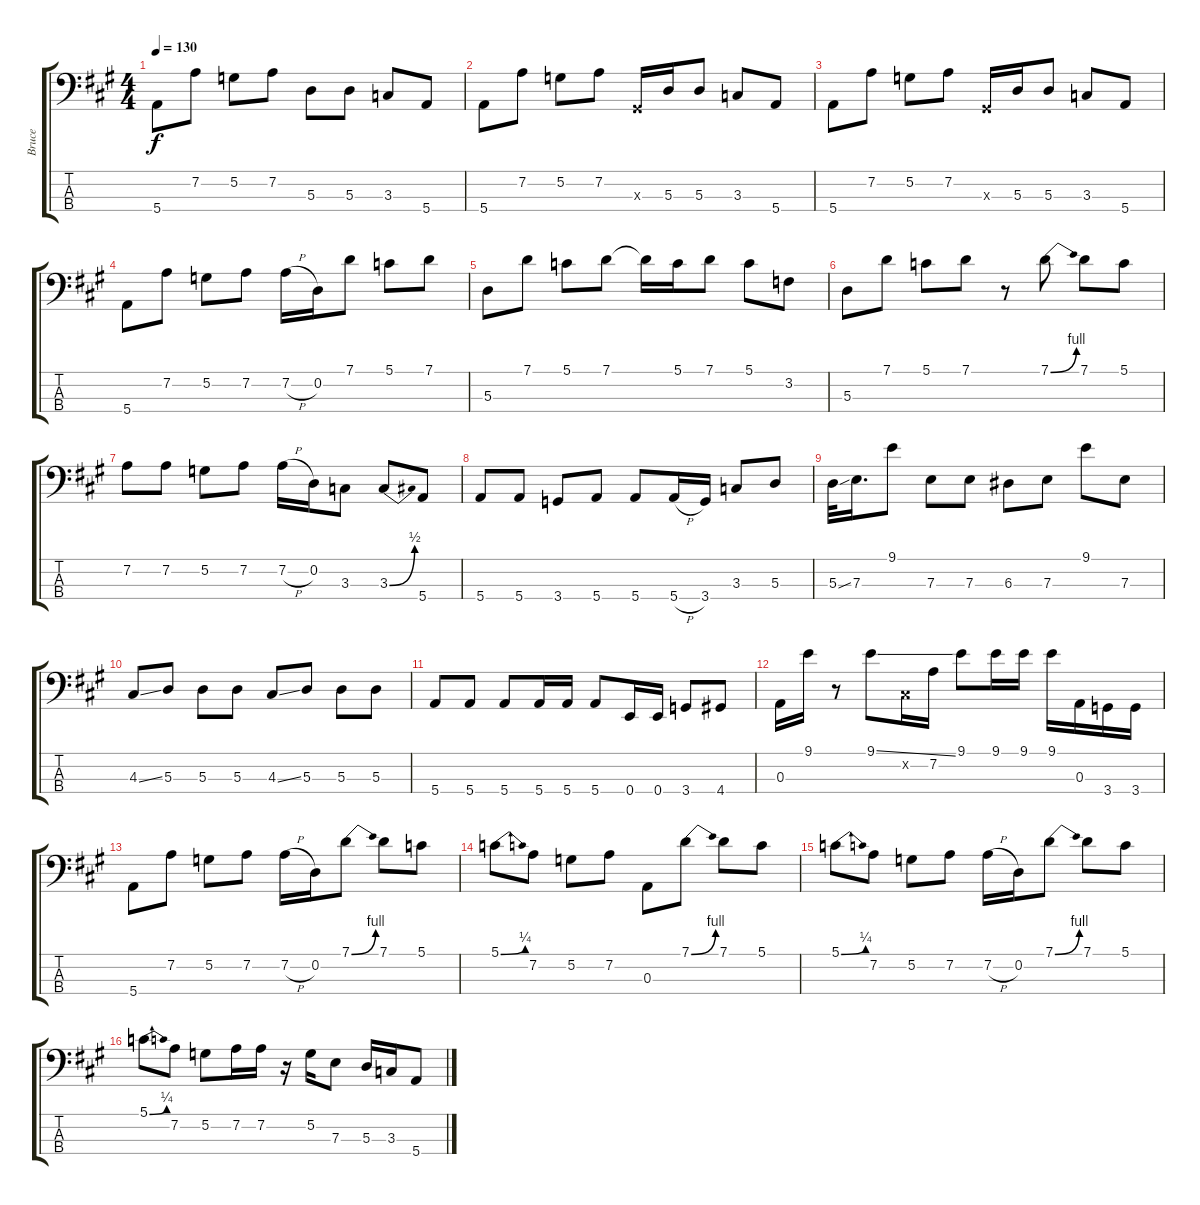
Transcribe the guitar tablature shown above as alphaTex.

\track ("Bruce" "Bruce") {instrument electricbassfinger}
\staff {score tabs}
\tuning (G2 D2 A1 E1) {hide}
\ts (4 4)
\tempo 130
\clef f4
\ks a
5.4.8{dy f} 7.2.8 5.2.8 7.2.8 5.3.8 5.3.8 3.3.8 5.4.8 |
5.4.8 7.2.8 5.2.8 7.2.8 -1.3{x}.16 5.3.16 5.3.8 3.3.8 5.4.8 |
5.4.8 7.2.8 5.2.8 7.2.8 -1.3{x}.16 5.3.16 5.3.8 3.3.8 5.4.8 |
5.4.8 7.2.8 5.2.8 7.2.8 7.2{h}.16 0.2.16 7.1.8 5.1.8 7.1.8 |
5.3.8 7.1.8 5.1.8 7.1.8 7.1{t}.16 5.1.16 7.1.8 5.1.8 3.2.8 |
5.3.8 7.1.8 5.1.8 7.1.8 r.8 7.1{be (bend 0 0 60 4)}.8 7.1.8 5.1.8 |
7.2.8 7.2.8 5.2.8 7.2.8 7.2{h}.16 0.2.16 3.3.8 3.3{be (bend 0 0 60 2)}.8 5.4.8 |
5.4.8 5.4.8 3.4.8 5.4.8 5.4.8 5.4{h}.16 3.4.16 3.3.8 5.3.8 |
5.3{ss}.32 7.3.16{d} 9.1.8 7.3.8 7.3.8 6.3.8 7.3.8 9.1.8 7.3.8 |
4.3{ss}.8 5.3.8 5.3.8 5.3.8 4.3{ss}.8 5.3.8 5.3.8 5.3.8 |
5.4.8 5.4.8 5.4.8 5.4.16 5.4.16 5.4.8 0.4.16 0.4.16 3.4.8 4.4.8 |
0.3.16 9.1.16 r.8 9.1{ss}.8 -1.2{x}.16 7.2.16 9.1.8 9.1.16 9.1.16 9.1.16 0.3.16 3.4.16 3.4.16 |
5.4.8 7.2.8 5.2.8 7.2.8 7.2{h}.16 0.2.16 7.1{be (bend 0 0 60 4)}.8 7.1.8 5.1.8 |
5.1{be (bend 0 0 60 1)}.8 7.2.8 5.2.8 7.2.8 0.3.8 7.1{be (bend 0 0 60 4)}.8 7.1.8 5.1.8 |
5.1{be (bend 0 0 60 1)}.8 7.2.8 5.2.8 7.2.8 7.2{h}.16 0.2.16 7.1{be (bend 0 0 60 4)}.8 7.1.8 5.1.8 |
5.1{be (bend 0 0 60 1)}.8 7.2.8 5.2.8 7.2.16 7.2.16 r.16 5.2.16 7.3.8 5.3.16 3.3.16 5.4.8
